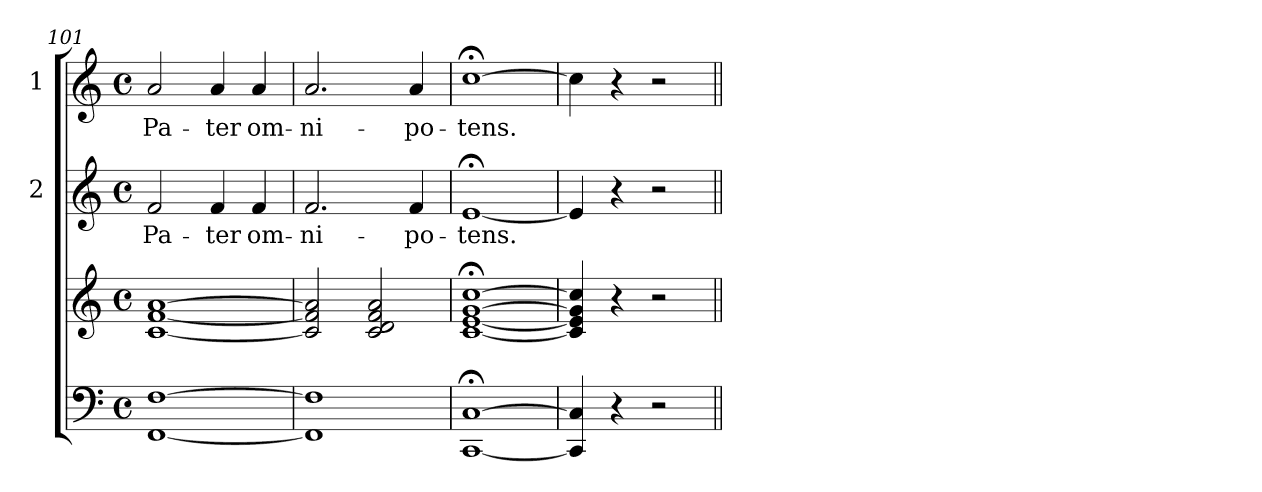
**kern	**kern	**kern	**text	**kern	**text
*part3	*part3	*part2	*part2	*part1	*part1
*staff4	*staff3	*staff2	*staff2	*staff1	*staff1
*	*	*I"2	*	*I"1	*
*clefF4	*clefG2	*clefG2	*	*clefG2	*
*k[]	*k[]	*k[]	*	*k[]	*
*C:	*C:	*C:	*	*C:	*
*M4/4	*M4/4	*M4/4	*	*M4/4	*
*met(c)	*met(c)	*met(c)	*	*met(c)	*
=101	=101	=101	=101	=101	=101
!	!	!	!LO:LY:b	!	!LO:LY:b
[1FF [1F	[1c [1f [1a	2f/	Pa-	2a/	Pa-
!	!	!	!LO:LY:b	!	!LO:LY:b
.	.	4f/	-ter	4a/	-ter
!	!	!	!LO:LY:b	!	!LO:LY:b
.	.	4f/	om-	4a/	om-
=102	=102	=102	=102	=102	=102
!	!	!	!LO:LY:b	!	!LO:LY:b
1FF] 1F]	2c/] 2f/] 2a/]	2.f/	-ni-	2.a/	-ni-
.	2c/ 2d/ 2f/ 2a/	.	.	.	.
!	!	!	!LO:LY:b	!	!LO:LY:b
.	.	4f/	-po-	4a/	-po-
=103	=103	=103	=103	=103	=103
!	!	!	!LO:LY:b	!	!LO:LY:b
[1CC;< [1C;<	[1c;< [1e;< [1g;< [1cc;<	[1e;<	-tens.	[1cc;<	-tens.
=104	=104	=104	=104	=104	=104
4CC/] 4C/]	4c/] 4e/] 4g/] 4cc/]	4e/]	.	4cc\]	.
4r	4r	4r	.	4r	.
2r	2r	2r	.	2r	.
=||	=||	=||	=||	=||	=||
*-	*-	*-	*-	*-	*-
